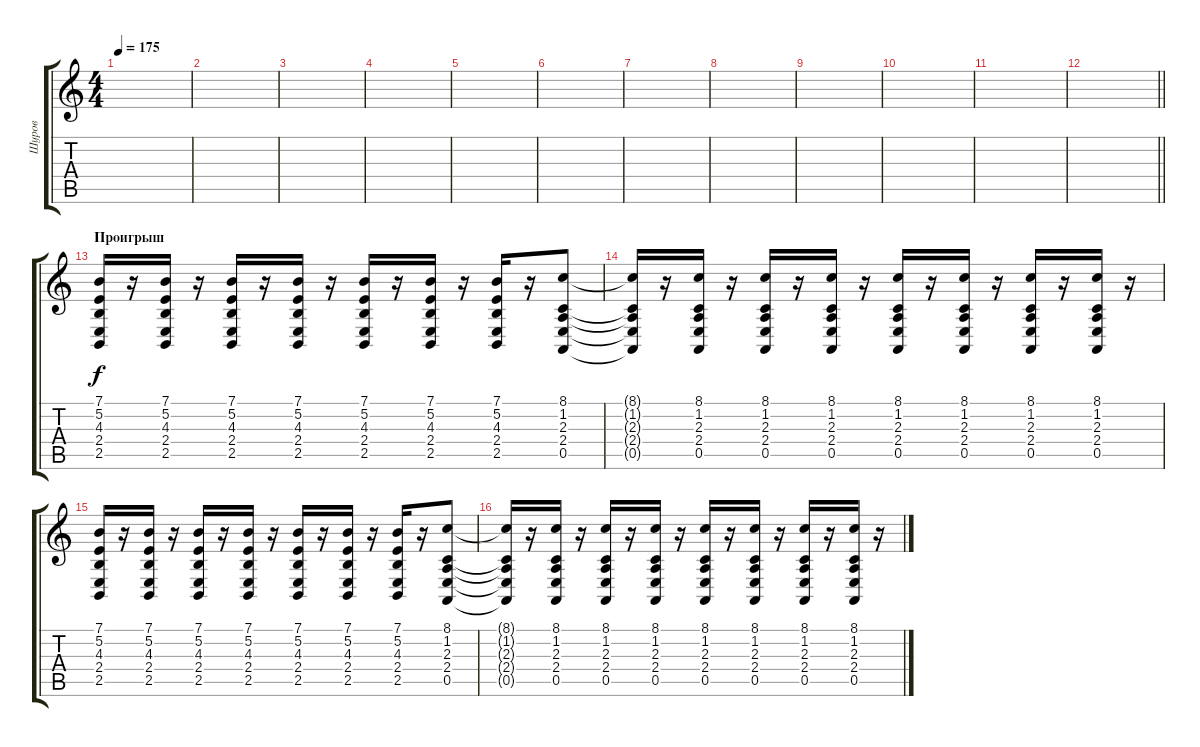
\track ("Шуров" "Шуров") {instrument lead1square}
\staff {score tabs}
\tuning (E4 B3 G3 D3 A2 E2) {hide}
\ts (4 4)
\tempo 175
\clef g2
\ks c
|
|
|
|
|
|
|
|
|
|
|
\barLineRight lightlight
|
\section ("" "Проигрыш")
(7.1 5.2 4.3 2.4 2.5).16 r.16 (7.1 5.2 4.3 2.4 2.5).16 r.16 (7.1 5.2 4.3 2.4 2.5).16 r.16 (7.1 5.2 4.3 2.4 2.5).16 r.16 (7.1 5.2 4.3 2.4 2.5).16 r.16 (7.1 5.2 4.3 2.4 2.5).16 r.16 (7.1 5.2 4.3 2.4 2.5).16 r.16 (8.1 1.2 2.3 2.4 0.5).8 |
(8.1{t} 1.2{t} 2.3{t} 2.4{t} 0.5{t}).16 r.16 (8.1 1.2 2.3 2.4 0.5).16 r.16 (8.1 1.2 2.3 2.4 0.5).16 r.16 (8.1 1.2 2.3 2.4 0.5).16 r.16 (8.1 1.2 2.3 2.4 0.5).16 r.16 (8.1 1.2 2.3 2.4 0.5).16 r.16 (8.1 1.2 2.3 2.4 0.5).16 r.16 (8.1 1.2 2.3 2.4 0.5).16 r.16 |
(7.1 5.2 4.3 2.4 2.5).16 r.16 (7.1 5.2 4.3 2.4 2.5).16 r.16 (7.1 5.2 4.3 2.4 2.5).16 r.16 (7.1 5.2 4.3 2.4 2.5).16 r.16 (7.1 5.2 4.3 2.4 2.5).16 r.16 (7.1 5.2 4.3 2.4 2.5).16 r.16 (7.1 5.2 4.3 2.4 2.5).16 r.16 (8.1 1.2 2.3 2.4 0.5).8 |
(8.1{t} 1.2{t} 2.3{t} 2.4{t} 0.5{t}).16 r.16 (8.1 1.2 2.3 2.4 0.5).16 r.16 (8.1 1.2 2.3 2.4 0.5).16 r.16 (8.1 1.2 2.3 2.4 0.5).16 r.16 (8.1 1.2 2.3 2.4 0.5).16 r.16 (8.1 1.2 2.3 2.4 0.5).16 r.16 (8.1 1.2 2.3 2.4 0.5).16 r.16 (8.1 1.2 2.3 2.4 0.5).16 r.16
